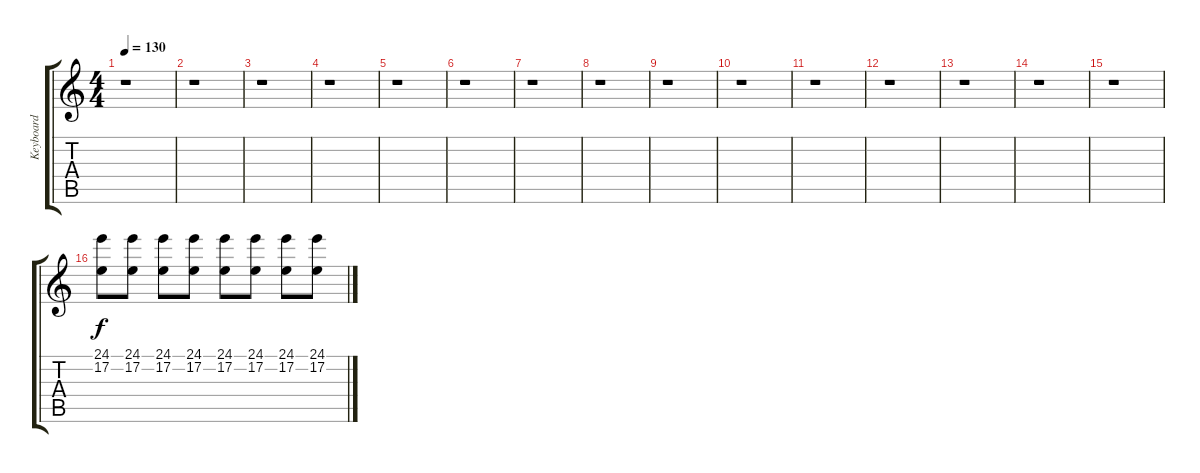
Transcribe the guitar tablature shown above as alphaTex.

\track ("Keyboard" "Keyboard") {instrument acousticgrandpiano}
\staff {score tabs}
\tuning (E4 B3 G3 D3 A2 E2) {hide}
\ts (4 4)
\tempo 130
\clef g2
\ks c
r.1{dy f} |
r.1 |
r.1 |
r.1 |
r.1 |
r.1 |
r.1 |
r.1 |
r.1 |
r.1 |
r.1 |
r.1 |
r.1 |
r.1 |
r.1 |
(24.1 17.2).8{volume 16} (24.1 17.2).8 (24.1 17.2).8 (24.1 17.2).8 (24.1 17.2).8 (24.1 17.2).8 (24.1 17.2).8 (24.1 17.2).8
